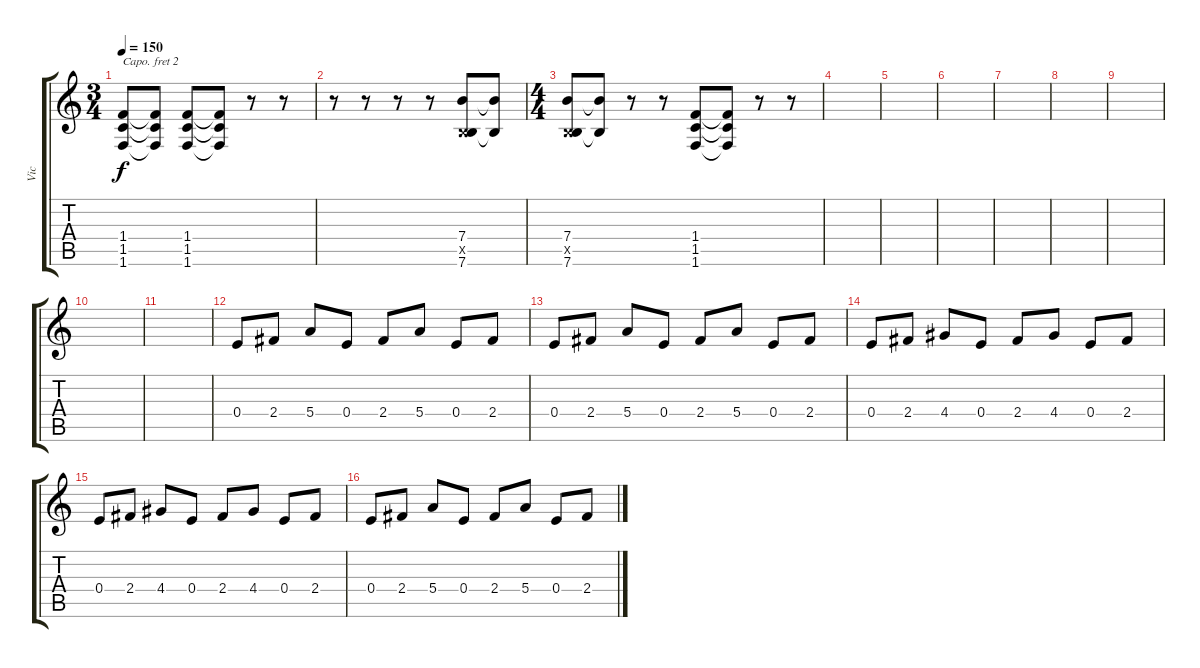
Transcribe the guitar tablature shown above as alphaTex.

\track ("Vic" "Vic") {instrument distortionguitar}
\staff {score tabs}
\capo 2
\tuning (E4 B3 G3 D3 A2 D2) {hide}
\ts (3 4)
\tempo 150
\clef g2
\ks c
(1.4 1.5 1.6).8{dy f} (1.4{t} 1.5{t} 1.6{t}).8 (1.4 1.5 1.6).8 (1.4{t} 1.5{t} 1.6{t}).8 r.8 r.8 |
r.8 r.8 r.8 r.8 (7.4 0.5{x} 7.6).8 (7.4{t} 7.6{t}).8 |
\ts (4 4)
(7.4 0.5{x} 7.6).8 (7.4{t} 7.6{t}).8 r.8 r.8 (1.4 1.5 1.6).8 (1.4{t} 1.5{t} 1.6{t}).8 r.8 r.8 |
|
|
|
|
|
|
|
|
0.4.8 2.4.8 5.4.8 0.4.8 2.4.8 5.4.8 0.4.8 2.4.8 |
0.4.8 2.4.8 5.4.8 0.4.8 2.4.8 5.4.8 0.4.8 2.4.8 |
0.4.8 2.4.8 4.4.8 0.4.8 2.4.8 4.4.8 0.4.8 2.4.8 |
0.4.8 2.4.8 4.4.8 0.4.8 2.4.8 4.4.8 0.4.8 2.4.8 |
0.4.8 2.4.8 5.4.8 0.4.8 2.4.8 5.4.8 0.4.8 2.4.8
